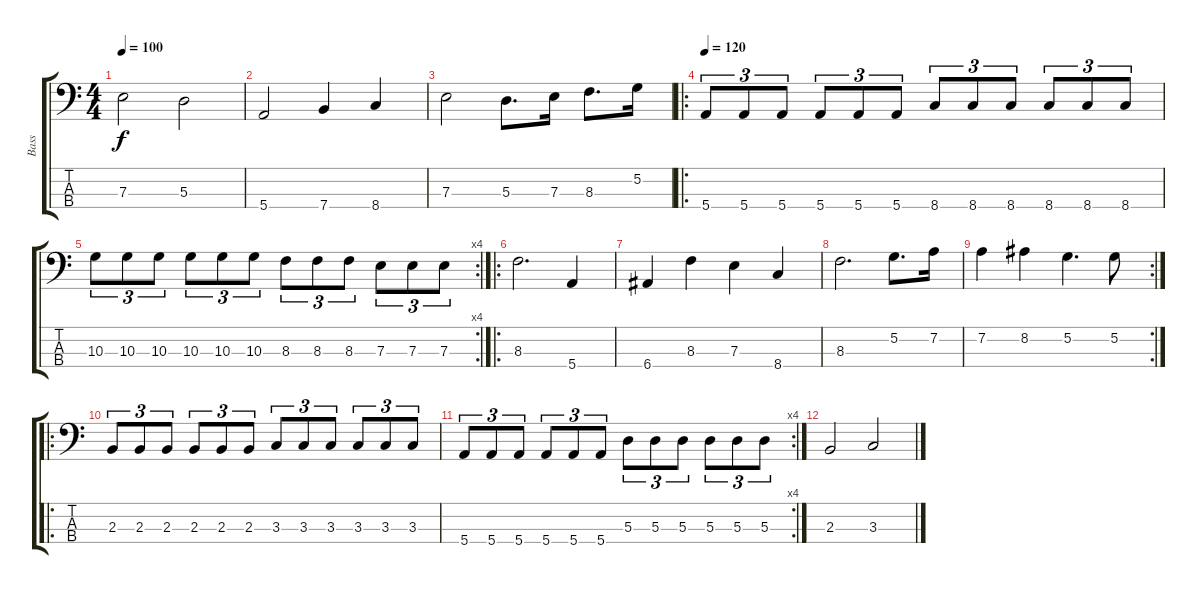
\track ("Bass" "Bass") {instrument electricbassfinger}
\staff {score tabs}
\tuning (G2 D2 A1 E1) {hide}
\ts (4 4)
\tempo 100
\clef f4
\ks c
7.3.2{dy f} 5.3.2 |
5.4.2 7.4.4 8.4.4 |
7.3.2 5.3.8{d} 7.3.16 8.3.8{d} 5.2.16 |
\ro
\tempo 120
5.4.8{tu (3 2)} 5.4.8{tu (3 2)} 5.4.8{tu (3 2)} 5.4.8{tu (3 2)} 5.4.8{tu (3 2)} 5.4.8{tu (3 2)} 8.4.8{tu (3 2)} 8.4.8{tu (3 2)} 8.4.8{tu (3 2)} 8.4.8{tu (3 2)} 8.4.8{tu (3 2)} 8.4.8{tu (3 2)} |
\rc 4
10.3.8{tu (3 2)} 10.3.8{tu (3 2)} 10.3.8{tu (3 2)} 10.3.8{tu (3 2)} 10.3.8{tu (3 2)} 10.3.8{tu (3 2)} 8.3.8{tu (3 2)} 8.3.8{tu (3 2)} 8.3.8{tu (3 2)} 7.3.8{tu (3 2)} 7.3.8{tu (3 2)} 7.3.8{tu (3 2)} |
\ro
8.3.2{d} 5.4.4 |
6.4.4 8.3.4 7.3.4 8.4.4 |
8.3.2{d} 5.2.8{d} 7.2.16 |
\rc 2
7.2.4 8.2.4 5.2.4{d} 5.2.8 |
\ro
2.3.8{tu (3 2)} 2.3.8{tu (3 2)} 2.3.8{tu (3 2)} 2.3.8{tu (3 2)} 2.3.8{tu (3 2)} 2.3.8{tu (3 2)} 3.3.8{tu (3 2)} 3.3.8{tu (3 2)} 3.3.8{tu (3 2)} 3.3.8{tu (3 2)} 3.3.8{tu (3 2)} 3.3.8{tu (3 2)} |
\rc 4
5.4.8{tu (3 2)} 5.4.8{tu (3 2)} 5.4.8{tu (3 2)} 5.4.8{tu (3 2)} 5.4.8{tu (3 2)} 5.4.8{tu (3 2)} 5.3.8{tu (3 2)} 5.3.8{tu (3 2)} 5.3.8{tu (3 2)} 5.3.8{tu (3 2)} 5.3.8{tu (3 2)} 5.3.8{tu (3 2)} |
2.3.2 3.3.2
